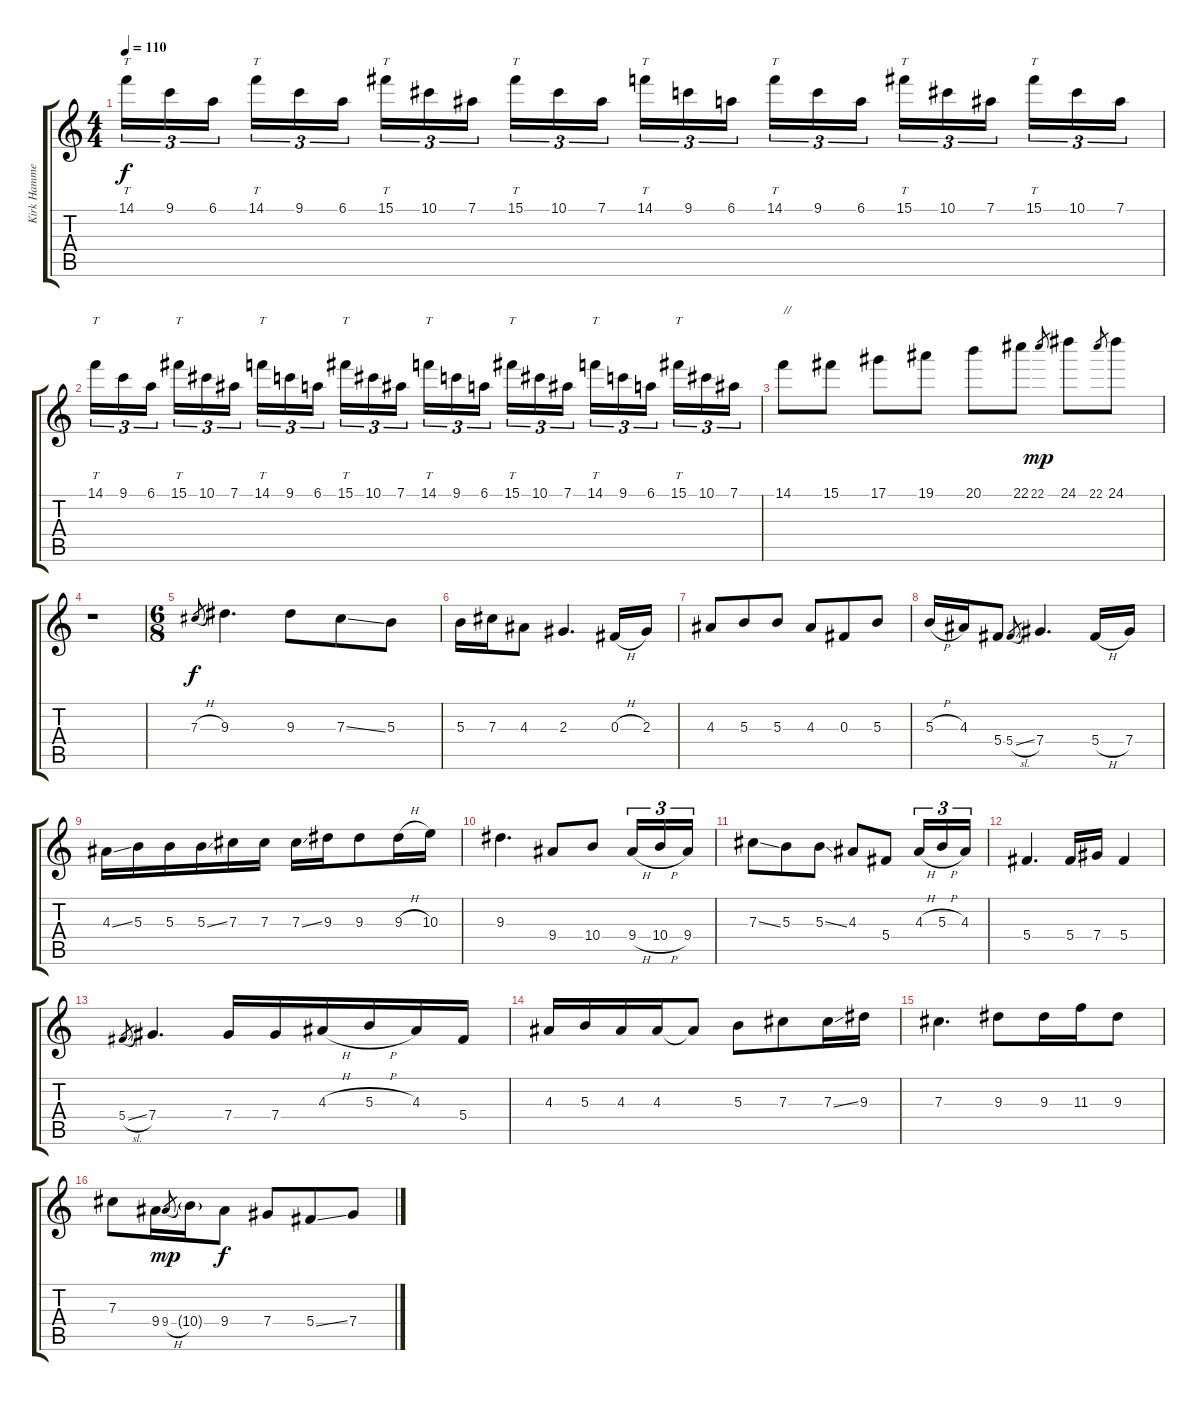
\track ("Kirk Hammett (Distortion Guitar)" "Kirk Hamme") {instrument overdrivenguitar}
\staff {score tabs}
\tuning (Eb4 Bb3 Gb3 Db3 Ab2 Eb2) {hide}
\ts (4 4)
\tempo 110
\clef g2
\ks c
14.1.16{tt tu (3 2) dy f} 9.1.16{tu (3 2)} 6.1.16{tu (3 2)} 14.1.16{tt tu (3 2)} 9.1.16{tu (3 2)} 6.1.16{tu (3 2)} 15.1.16{tt tu (3 2)} 10.1.16{tu (3 2)} 7.1.16{tu (3 2)} 15.1.16{tt tu (3 2)} 10.1.16{tu (3 2)} 7.1.16{tu (3 2)} 14.1.16{tt tu (3 2)} 9.1.16{tu (3 2)} 6.1.16{tu (3 2)} 14.1.16{tt tu (3 2)} 9.1.16{tu (3 2)} 6.1.16{tu (3 2)} 15.1.16{tt tu (3 2)} 10.1.16{tu (3 2)} 7.1.16{tu (3 2)} 15.1.16{tt tu (3 2)} 10.1.16{tu (3 2)} 7.1.16{tu (3 2)} |
14.1.16{tt tu (3 2)} 9.1.16{tu (3 2)} 6.1.16{tu (3 2)} 15.1.16{tt tu (3 2)} 10.1.16{tu (3 2)} 7.1.16{tu (3 2)} 14.1.16{tt tu (3 2)} 9.1.16{tu (3 2)} 6.1.16{tu (3 2)} 15.1.16{tt tu (3 2)} 10.1.16{tu (3 2)} 7.1.16{tu (3 2)} 14.1.16{tt tu (3 2)} 9.1.16{tu (3 2)} 6.1.16{tu (3 2)} 15.1.16{tt tu (3 2)} 10.1.16{tu (3 2)} 7.1.16{tu (3 2)} 14.1.16{tt tu (3 2)} 9.1.16{tu (3 2)} 6.1.16{tu (3 2)} 15.1.16{tt tu (3 2)} 10.1.16{tu (3 2)} 7.1.16{tu (3 2)} |
14.1.8{txt "//"} 15.1.8 17.1.8 19.1.8 20.1.8 22.1.8 22.1.8{gr dy mp} 24.1.8 22.1.8{gr} 24.1.8 |
r.1 |
\ts (6 8)
7.3{h}.8{gr dy f} 9.3.4{d} 9.3.8 7.3{ss}.8 5.3.8 |
5.3.16 7.3.16 4.3.8 2.3.4{d} 0.3{h}.16 2.3.16 |
4.3.8 5.3.8 5.3.8 4.3.8 0.3.8 5.3.8 |
5.3{h}.16 4.3.16 5.4.8 5.4{sl}.8{gr} 7.4.4{d} 5.4{h}.16 7.4.16 |
4.3{ss}.16 5.3.16 5.3.16 5.3{ss}.16 7.3.16 7.3.16 7.3{ss}.16 9.3.16 9.3.8 9.3{h}.16 10.3.16 |
9.3.4{d} 9.4.8 10.4.8 9.4{h}.16{tu (3 2)} 10.4{h}.16{tu (3 2)} 9.4.16{tu (3 2)} |
7.3{ss}.8 5.3.8 5.3{ss}.8 4.3.8 5.4.8 4.3{h}.16{tu (3 2)} 5.3{h}.16{tu (3 2)} 4.3.16{tu (3 2)} |
5.4.4{d} 5.4.16 7.4.16 5.4.4 |
5.4{sl}.8{gr} 7.4.4{d} 7.4.16 7.4.16 4.3{h}.16 5.3{h}.16 4.3.16 5.4.16 |
4.3.16 5.3.16 4.3.16 4.3.16 4.3{t}.8 5.3.8 7.3.8 7.3{ss}.16 9.3.16 |
7.3.4{d} 9.3.8 9.3.16 11.3.16 9.3.8 |
7.3.8 9.4.16 9.4{h}.8{gr dy mp} 10.4{g}.16 9.4.8{dy f} 7.4.8 5.4{ss}.8 7.4.8
